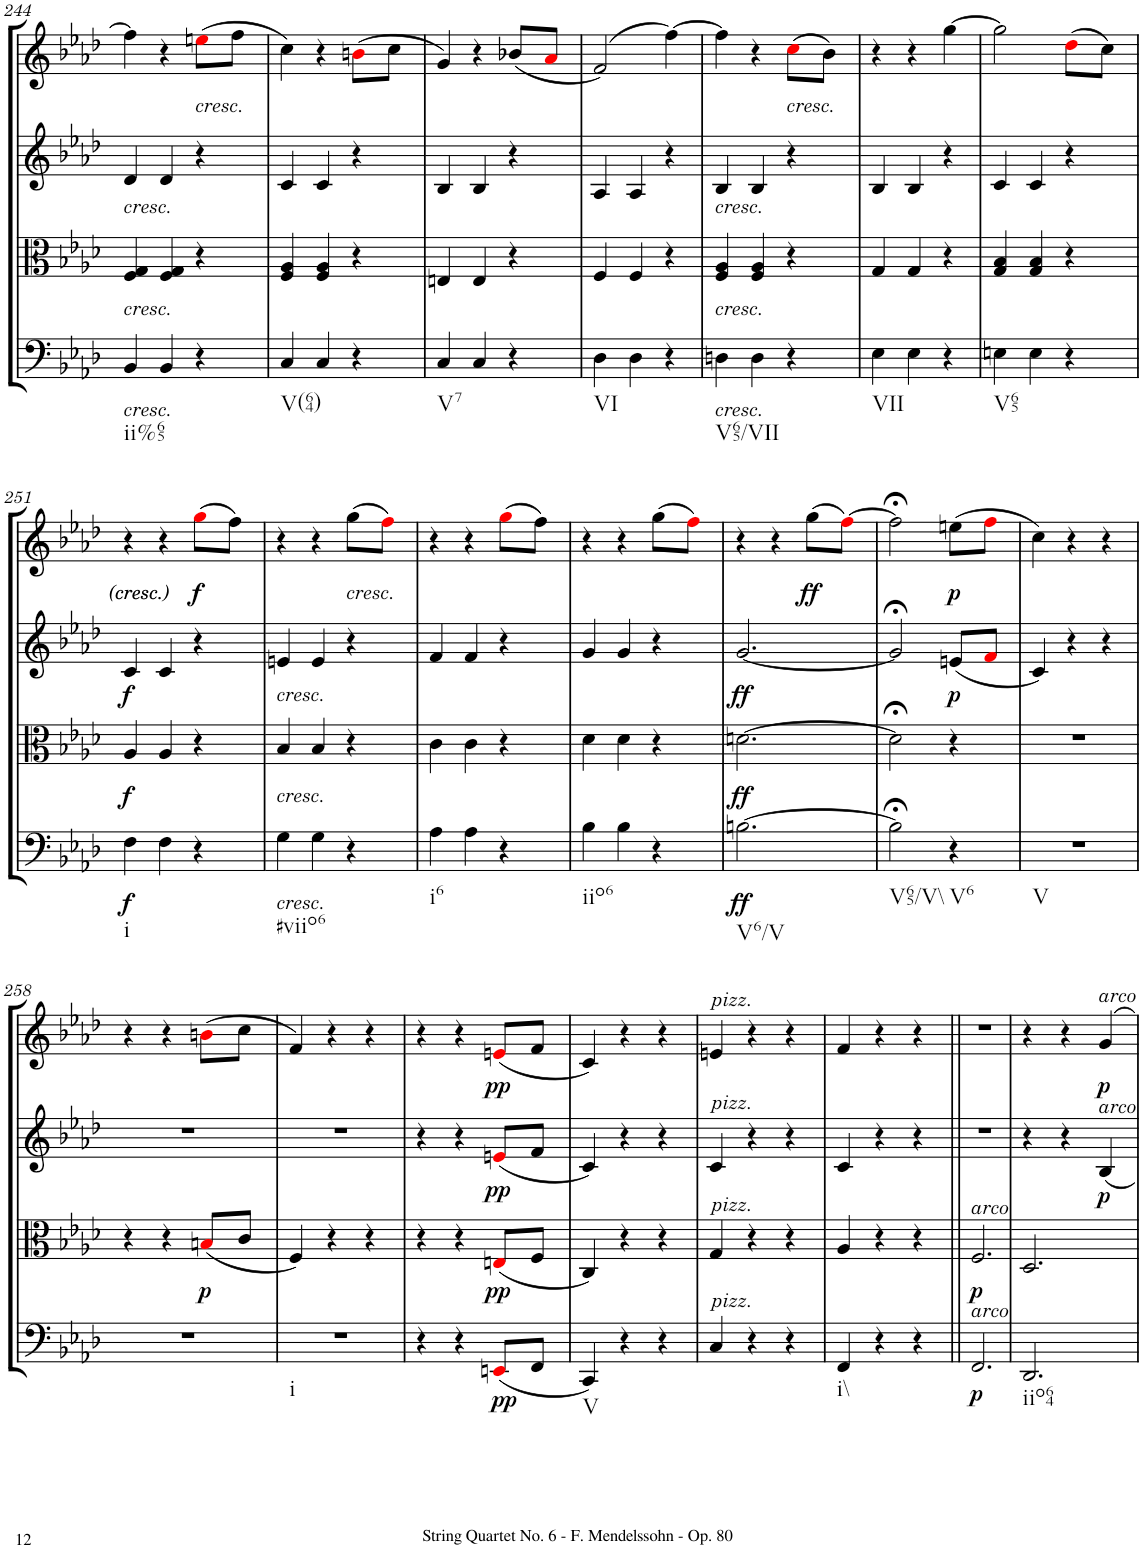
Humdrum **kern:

**kern	**dynam	**kern	**dynam	**kern	**dynam	**kern	**dynam
*part4	*part4	*part3	*part3	*part2	*part2	*part1	*part1
*staff4	*staff4	*staff3	*staff3	*staff2	*staff2	*staff1	*staff1
*I"Violoncello	*	*I"Viola	*	*I"Violino II	*	*I"Violino I	*
*I'Vc	*	*I'Vla	*	*I'Vln	*	*I'Vln	*
!!LO:PB:g=z
*clefF4	*	*clefC3	*	*clefG2	*	*clefG2	*
*k[b-e-a-d-]	*	*k[b-e-a-d-]	*	*k[b-e-a-d-]	*	*k[b-e-a-d-]	*
*M3/4	*	*M3/4	*	*M3/4	*	*M3/4	*
=244	=244	=244	=244	=244	=244	=244	=244
!	!	!	!	!LO:TX:b:i:t=cresc.	!	!	!
!	!	!LO:TX:b:i:t=cresc.	!	!	!	!	!
!LO:TX:b:i:t=cresc.	!	!	!	!	!	!	!
!LO:TX:b:t=ii%65	!	!	!	!	!	!	!
4BB-/	.	4F/ 4G/	.	4d-/	.	4ff\]	.
4BB-/	.	4F/ 4G/	.	4d-/	.	4r	.
!	!	!	!	!	!	!LO:TX:b:i:t=cresc.	!
4r	.	4r	.	4r	.	(8eeni\L	.
.	.	.	.	.	.	8ff\J	.
=245	=245	=245	=245	=245	=245	=245	=245
!LO:TX:b:t=V(64)	!	!	!	!	!	!	!
4C/	.	4F/ 4A-/	.	4c/	.	4cc\)	.
4C/	.	4F/ 4A-/	.	4c/	.	4r	.
4r	.	4r	.	4r	.	(8bni\L	.
.	.	.	.	.	.	8cc\J	.
=246	=246	=246	=246	=246	=246	=246	=246
!LO:TX:b:t=V7	!	!	!	!	!	!	!
4C/	.	4En/	.	4B-/	.	4g/)	.
4C/	.	4E/	.	4B-/	.	4r	.
4r	.	4r	.	4r	.	(8b-X/L	.
.	.	.	.	.	.	8a-i/J	.
=247	=247	=247	=247	=247	=247	=247	=247
!LO:TX:b:t=VI	!	!	!	!	!	!	!
4D-\	.	4F/	.	4A-/	.	(2f/)	.
4D-\	.	4F/	.	4A-/	.	.	.
4r	.	4r	.	4r	.	[4ff\)	.
=248	=248	=248	=248	=248	=248	=248	=248
!	!	!	!	!LO:TX:b:i:t=cresc.	!	!	!
!	!	!LO:TX:b:i:t=cresc.	!	!	!	!	!
!LO:TX:b:i:t=cresc.	!	!	!	!	!	!	!
!LO:TX:b:t=V65/VII	!	!	!	!	!	!	!
4Dn\	.	4F/ 4A-/	.	4B-/	.	4ff\]	.
4D\	.	4F/ 4A-/	.	4B-/	.	4r	.
!	!	!	!	!	!	!LO:TX:b:i:t=cresc.	!
4r	.	4r	.	4r	.	(8cci\L	.
.	.	.	.	.	.	8b-\J)	.
=249	=249	=249	=249	=249	=249	=249	=249
!LO:TX:b:t=VII	!	!	!	!	!	!	!
4E-\	.	4G/	.	4B-/	.	4r	.
4E-\	.	4G/	.	4B-/	.	4r	.
4r	.	4r	.	4r	.	[4gg\	.
=250	=250	=250	=250	=250	=250	=250	=250
!LO:TX:b:t=V65	!	!	!	!	!	!	!
4En\	.	4G/ 4B-/	.	4c/	.	2gg\]	.
4E\	.	4G/ 4B-/	.	4c/	.	.	.
4r	.	4r	.	4r	.	(8dd-i\L	.
.	.	.	.	.	.	8cc\J)	.
!!LO:LB:g=z
=251	=251	=251	=251	=251	=251	=251	=251
!LO:TX:b:t=i	!	!	!	!	!	!	!
!	!LO:DY:b	!	!LO:DY:b	!	!LO:DY:b	!	!
4F\	f	4A-/	f	4c/	f	4r	.
4F\	.	4A-/	.	4c/	.	4r	.
!	!	!	!	!	!	!	!LO:DY:b
4r	.	4r	.	4r	.	(8ggi\L	f
.	.	.	.	.	.	8ff\J)	.
=252	=252	=252	=252	=252	=252	=252	=252
!	!	!	!	!LO:TX:b:i:t=cresc.	!	!	!
!	!	!LO:TX:b:i:t=cresc.	!	!	!	!	!
!LO:TX:b:i:t=cresc.	!	!	!	!	!	!	!
!LO:TX:b:t=#viio6	!	!	!	!	!	!	!
4G\	.	4B-/	.	4en/	.	4r	.
4G\	.	4B-/	.	4e/	.	4r	.
!	!	!	!	!	!	!LO:TX:b:i:t=cresc.	!
4r	.	4r	.	4r	.	(8gg\L	.
.	.	.	.	.	.	8ffi\J)	.
=253	=253	=253	=253	=253	=253	=253	=253
!LO:TX:b:t=i6	!	!	!	!	!	!	!
4A-\	.	4c\	.	4f/	.	4r	.
4A-\	.	4c\	.	4f/	.	4r	.
4r	.	4r	.	4r	.	(8ggi\L	.
.	.	.	.	.	.	8ff\J)	.
=254	=254	=254	=254	=254	=254	=254	=254
!LO:TX:b:t=iio6	!	!	!	!	!	!	!
4B-\	.	4d-\	.	4g/	.	4r	.
4B-\	.	4d-\	.	4g/	.	4r	.
4r	.	4r	.	4r	.	(8gg\L	.
.	.	.	.	.	.	8ffi\J)	.
=255	=255	=255	=255	=255	=255	=255	=255
!LO:TX:b:t=V6/V	!	!	!	!	!	!	!
!	!LO:DY:b	!	!LO:DY:b	!	!LO:DY:b	!	!
[2.Bn\	ff	[2.dn\	ff	[2.g/	ff	4r	.
.	.	.	.	.	.	4r	.
!	!	!	!	!	!	!	!LO:DY:b
.	.	.	.	.	.	(8gg\L	ff
.	.	.	.	.	.	[8ffi\J)	.
=256	=256	=256	=256	=256	=256	=256	=256
!LO:TX:b:t=V65/V\\	!	!	!	!	!	!	!
2B;<\]	.	2d;<\]	.	2g;</]	.	2ff;<\]	.
!LO:TX:b:t=V6	!	!	!	!	!	!	!
!	!	!	!	!	!LO:DY:b	!	!LO:DY:b
4r	.	4r	.	(8en/L	p	(8een\L	p
.	.	.	.	8fi/J	.	8ffi\J	.
=257	=257	=257	=257	=257	=257	=257	=257
!LO:TX:b:t=V	!	!	!	!	!	!	!
2.r	.	2.r	.	4c/)	.	4cc\)	.
.	.	.	.	4r	.	4r	.
.	.	.	.	4r	.	4r	.
!!LO:LB:g=z
=258	=258	=258	=258	=258	=258	=258	=258
2.r	.	4r	.	2.r	.	4r	.
.	.	4r	.	.	.	4r	.
!	!	!	!LO:DY:b	!	!	!	!
.	.	(8Bni/L	p	.	.	(8bni\L	.
.	.	8c/J	.	.	.	8cc\J	.
=259	=259	=259	=259	=259	=259	=259	=259
!LO:TX:b:t=i	!	!	!	!	!	!	!
2.r	.	4F/)	.	2.r	.	4f/)	.
.	.	4r	.	.	.	4r	.
.	.	4r	.	.	.	4r	.
=260	=260	=260	=260	=260	=260	=260	=260
4r	.	4r	.	4r	.	4r	.
4r	.	4r	.	4r	.	4r	.
!	!LO:DY:b	!	!LO:DY:b	!	!LO:DY:b	!	!LO:DY:b
(8EEni/L	pp	(8Eni/L	pp	(8eni/L	pp	(8eni/L	pp
8FF/J	.	8F/J	.	8f/J	.	8f/J	.
=261	=261	=261	=261	=261	=261	=261	=261
!LO:TX:b:t=V	!	!	!	!	!	!	!
4CC/)	.	4C/)	.	4c/)	.	4c/)	.
4r	.	4r	.	4r	.	4r	.
4r	.	4r	.	4r	.	4r	.
=262	=262	=262	=262	=262	=262	=262	=262
!	!	!	!	!	!	!LO:TX:a:i:t=pizz.	!
!	!	!	!	!LO:TX:a:i:t=pizz.	!	!	!
!	!	!LO:TX:a:i:t=pizz.	!	!	!	!	!
!LO:TX:a:i:t=pizz.	!	!	!	!	!	!	!
4C/	.	4G/	.	4c/	.	4en/	.
4r	.	4r	.	4r	.	4r	.
4r	.	4r	.	4r	.	4r	.
=263	=263	=263	=263	=263	=263	=263	=263
!LO:TX:b:t=i\\	!	!	!	!	!	!	!
4FF/	.	4A-/	.	4c/	.	4f/	.
4r	.	4r	.	4r	.	4r	.
4r	.	4r	.	4r	.	4r	.
=264||	=264||	=264||	=264||	=264||	=264||	=264||	=264||
!	!	!LO:TX:a:i:t=arco	!	!	!	!	!
!LO:TX:a:i:t=arco	!	!	!	!	!	!	!
!	!LO:DY:b	!	!LO:DY:b	!	!	!	!
2.FF/	p	2.F/	p	2.r	.	2.r	.
=265	=265	=265	=265	=265	=265	=265	=265
!LO:TX:b:t=iio64	!	!	!	!	!	!	!
2.DD-/	.	2.D-/	.	4r	.	4r	.
.	.	.	.	4r	.	4r	.
!	!	!	!	!	!	!LO:TX:a:i:t=arco	!
!	!	!	!	!LO:TX:a:i:t=arco	!	!	!
!	!	!	!	!	!LO:DY:b	!	!LO:DY:b
.	.	.	.	4B-/	p	4g/	p
=	=	=	=	=	=	=	=
*-	*-	*-	*-	*-	*-	*-	*-
